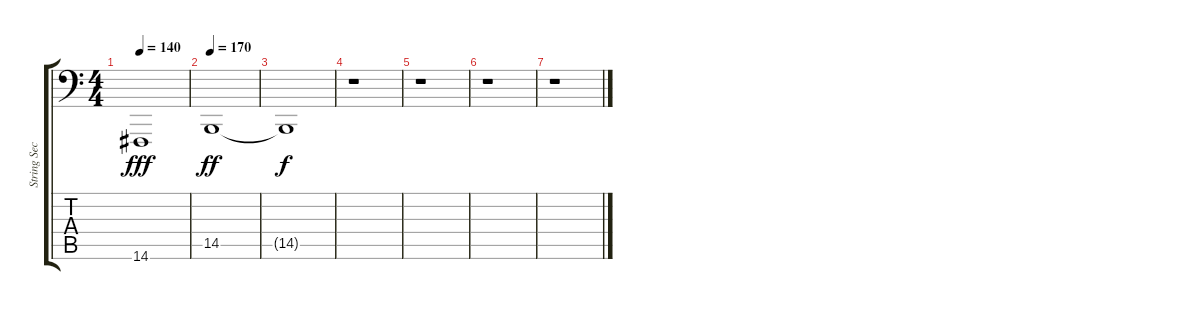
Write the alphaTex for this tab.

\track ("String Section 3" "String Sec") {instrument stringensemble2}
\staff {score tabs}
\tuning (E2 B1 G1 D1 A0 E0) {hide}
\ts (4 4)
\tempo 140
\clef f4
\ks c
14.6.1{dy fff} |
\tempo 170
14.5.1{dy ff} |
14.5{t}.1{dy f} |
r.1 |
r.1 |
r.1 |
r.1
